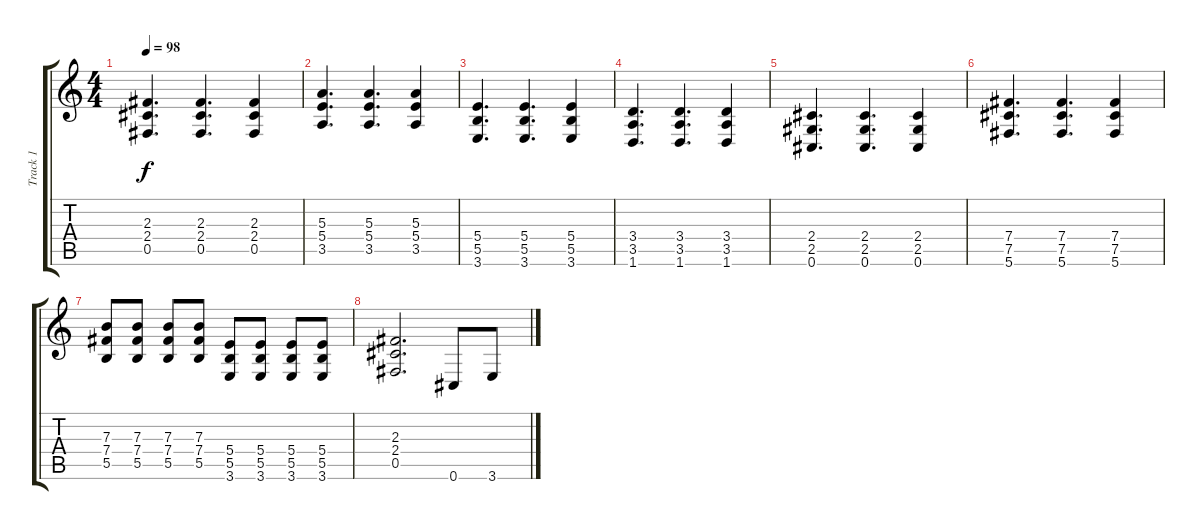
\track ("Track 1" "Track 1") {instrument distortionguitar}
\staff {score tabs}
\tuning (Db4 Ab3 E3 B2 Gb2 Db2) {hide}
\ts (4 4)
\tempo 98
\clef g2
\ks c
(2.3 2.4 0.5).4{d dy f} (2.3 2.4 0.5).4{d} (2.3 2.4 0.5).4 |
(5.3 5.4 3.5).4{d} (5.3 5.4 3.5).4{d} (5.3 5.4 3.5).4 |
(5.4 5.5 3.6).4{d} (5.4 5.5 3.6).4{d} (5.4 5.5 3.6).4 |
(3.4 3.5 1.6).4{d} (3.4 3.5 1.6).4{d} (3.4 3.5 1.6).4 |
(2.4 2.5 0.6).4{d} (2.4 2.5 0.6).4{d} (2.4 2.5 0.6).4 |
(7.4 7.5 5.6).4{d} (7.4 7.5 5.6).4{d} (7.4 7.5 5.6).4 |
(7.3 7.4 5.5).8 (7.3 7.4 5.5).8 (7.3 7.4 5.5).8 (7.3 7.4 5.5).8 (5.4 5.5 3.6).8 (5.4 5.5 3.6).8 (5.4 5.5 3.6).8 (5.4 5.5 3.6).8 |
(2.3 2.4 0.5).2{d} 0.6.8 3.6.8
